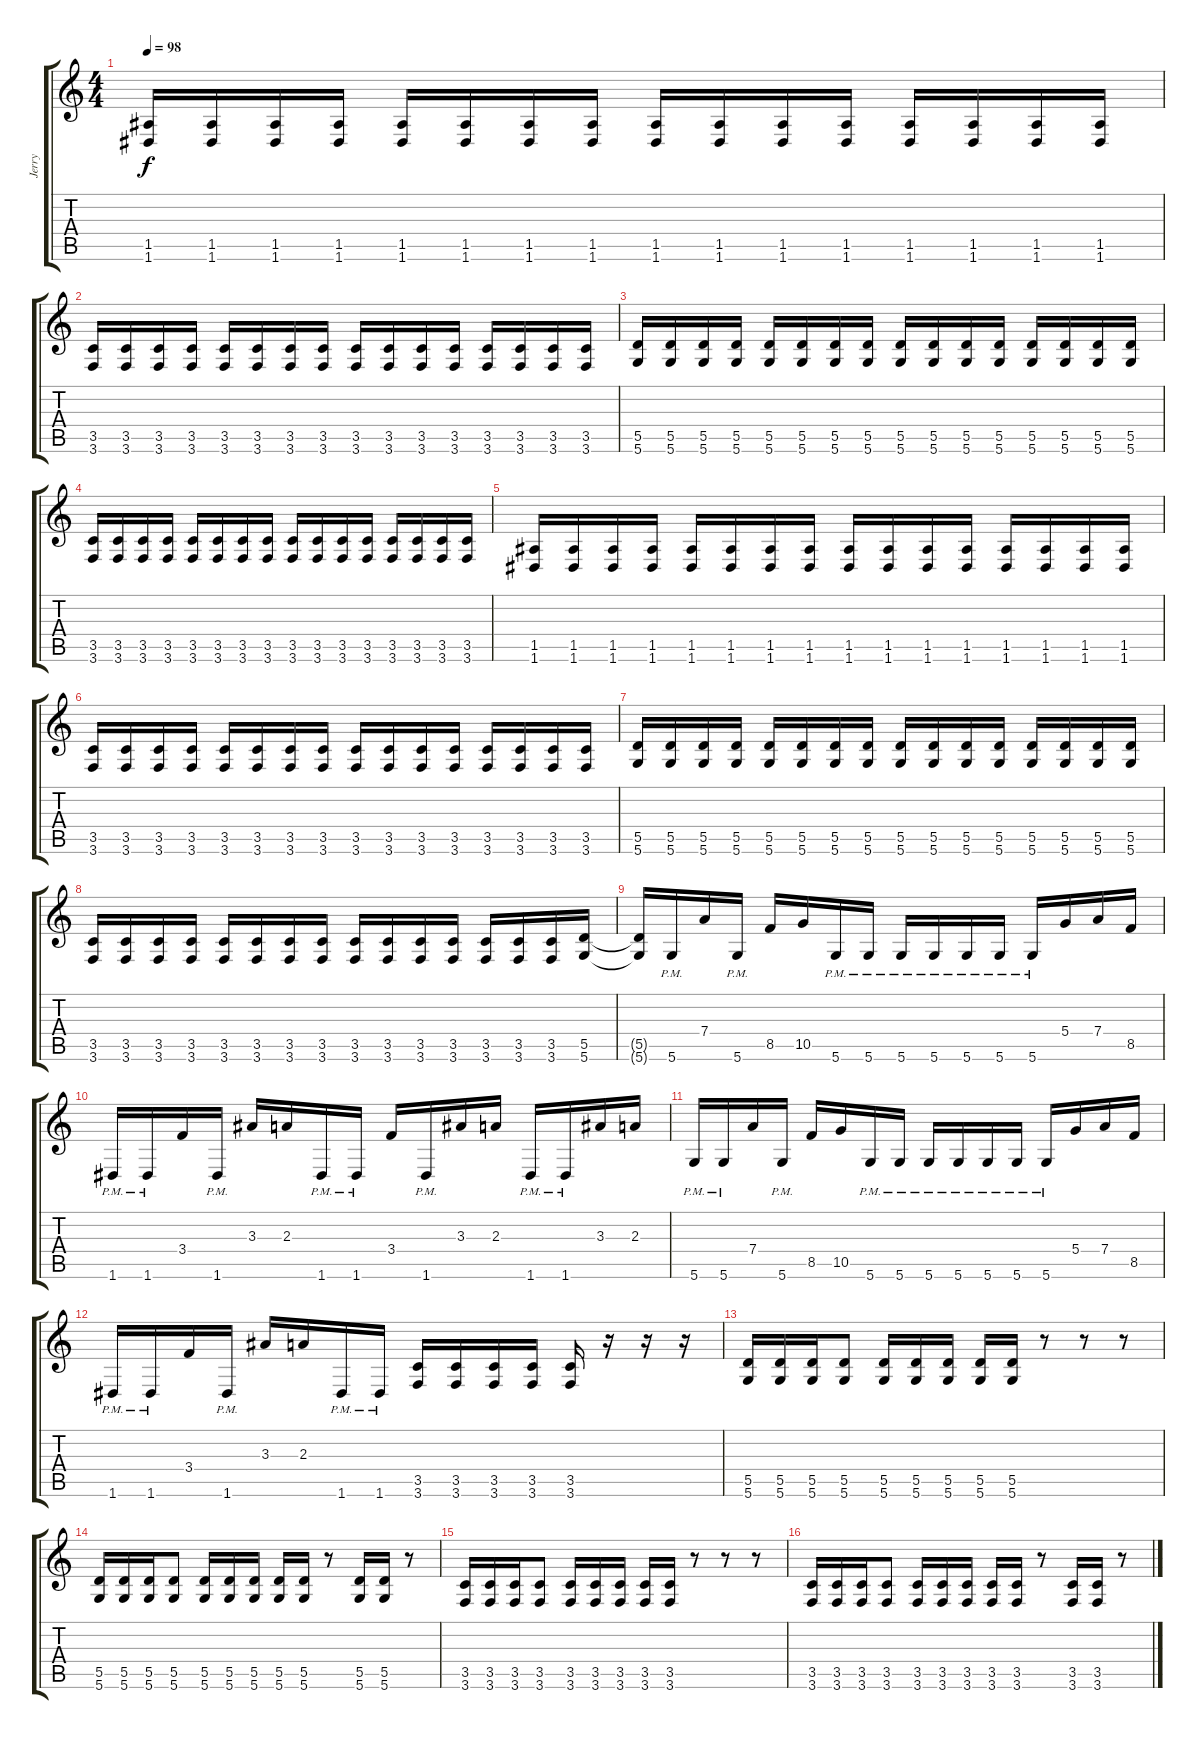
\track ("Jerry" "Jerry") {instrument distortionguitar}
\staff {score tabs}
\tuning (E4 B3 G3 D3 A2 D2) {hide}
\ts (4 4)
\tempo 98
\clef g2
\ks c
(1.5 1.6).16{dy f} (1.5 1.6).16 (1.5 1.6).16 (1.5 1.6).16 (1.5 1.6).16 (1.5 1.6).16 (1.5 1.6).16 (1.5 1.6).16 (1.5 1.6).16 (1.5 1.6).16 (1.5 1.6).16 (1.5 1.6).16 (1.5 1.6).16 (1.5 1.6).16 (1.5 1.6).16 (1.5 1.6).16 |
(3.5 3.6).16 (3.5 3.6).16 (3.5 3.6).16 (3.5 3.6).16 (3.5 3.6).16 (3.5 3.6).16 (3.5 3.6).16 (3.5 3.6).16 (3.5 3.6).16 (3.5 3.6).16 (3.5 3.6).16 (3.5 3.6).16 (3.5 3.6).16 (3.5 3.6).16 (3.5 3.6).16 (3.5 3.6).16 |
(5.5 5.6).16 (5.5 5.6).16 (5.5 5.6).16 (5.5 5.6).16 (5.5 5.6).16 (5.5 5.6).16 (5.5 5.6).16 (5.5 5.6).16 (5.5 5.6).16 (5.5 5.6).16 (5.5 5.6).16 (5.5 5.6).16 (5.5 5.6).16 (5.5 5.6).16 (5.5 5.6).16 (5.5 5.6).16 |
(3.5 3.6).16 (3.5 3.6).16 (3.5 3.6).16 (3.5 3.6).16 (3.5 3.6).16 (3.5 3.6).16 (3.5 3.6).16 (3.5 3.6).16 (3.5 3.6).16 (3.5 3.6).16 (3.5 3.6).16 (3.5 3.6).16 (3.5 3.6).16 (3.5 3.6).16 (3.5 3.6).16 (3.5 3.6).16 |
(1.5 1.6).16 (1.5 1.6).16 (1.5 1.6).16 (1.5 1.6).16 (1.5 1.6).16 (1.5 1.6).16 (1.5 1.6).16 (1.5 1.6).16 (1.5 1.6).16 (1.5 1.6).16 (1.5 1.6).16 (1.5 1.6).16 (1.5 1.6).16 (1.5 1.6).16 (1.5 1.6).16 (1.5 1.6).16 |
(3.5 3.6).16 (3.5 3.6).16 (3.5 3.6).16 (3.5 3.6).16 (3.5 3.6).16 (3.5 3.6).16 (3.5 3.6).16 (3.5 3.6).16 (3.5 3.6).16 (3.5 3.6).16 (3.5 3.6).16 (3.5 3.6).16 (3.5 3.6).16 (3.5 3.6).16 (3.5 3.6).16 (3.5 3.6).16 |
(5.5 5.6).16 (5.5 5.6).16 (5.5 5.6).16 (5.5 5.6).16 (5.5 5.6).16 (5.5 5.6).16 (5.5 5.6).16 (5.5 5.6).16 (5.5 5.6).16 (5.5 5.6).16 (5.5 5.6).16 (5.5 5.6).16 (5.5 5.6).16 (5.5 5.6).16 (5.5 5.6).16 (5.5 5.6).16 |
(3.5 3.6).16 (3.5 3.6).16 (3.5 3.6).16 (3.5 3.6).16 (3.5 3.6).16 (3.5 3.6).16 (3.5 3.6).16 (3.5 3.6).16 (3.5 3.6).16 (3.5 3.6).16 (3.5 3.6).16 (3.5 3.6).16 (3.5 3.6).16 (3.5 3.6).16 (3.5 3.6).16 (5.5 5.6).16 |
(5.5{t} 5.6{t}).16 5.6{pm}.16 7.4.16 5.6{pm}.16 8.5.16 10.5.16 5.6{pm}.16 5.6{pm}.16 5.6{pm}.16 5.6{pm}.16 5.6{pm}.16 5.6{pm}.16 5.6{pm}.16 5.4.16 7.4.16 8.5.16 |
1.6{pm}.16 1.6{pm}.16 3.4.16 1.6{pm}.16 3.3.16 2.3.16 1.6{pm}.16 1.6{pm}.16 3.4.16 1.6{pm}.16 3.3.16 2.3.16 1.6{pm}.16 1.6{pm}.16 3.3.16 2.3.16 |
5.6{pm}.16 5.6{pm}.16 7.4.16 5.6{pm}.16 8.5.16 10.5.16 5.6{pm}.16 5.6{pm}.16 5.6{pm}.16 5.6{pm}.16 5.6{pm}.16 5.6{pm}.16 5.6{pm}.16 5.4.16 7.4.16 8.5.16 |
1.6{pm}.16 1.6{pm}.16 3.4.16 1.6{pm}.16 3.3.16 2.3.16 1.6{pm}.16 1.6{pm}.16 (3.5 3.6).16 (3.5 3.6).16 (3.5 3.6).16 (3.5 3.6).16 (3.5 3.6).16 r.16 r.16 r.16 |
(5.5 5.6).16 (5.5 5.6).16 (5.5 5.6).16 (5.5 5.6).8 (5.5 5.6).16 (5.5 5.6).16 (5.5 5.6).16 (5.5 5.6).16 (5.5 5.6).16 r.8 r.8 r.8 |
(5.5 5.6).16 (5.5 5.6).16 (5.5 5.6).16 (5.5 5.6).8 (5.5 5.6).16 (5.5 5.6).16 (5.5 5.6).16 (5.5 5.6).16 (5.5 5.6).16 r.8 (5.5 5.6).16 (5.5 5.6).16 r.8 |
(3.5 3.6).16 (3.5 3.6).16 (3.5 3.6).16 (3.5 3.6).8 (3.5 3.6).16 (3.5 3.6).16 (3.5 3.6).16 (3.5 3.6).16 (3.5 3.6).16 r.8 r.8 r.8 |
(3.5 3.6).16 (3.5 3.6).16 (3.5 3.6).16 (3.5 3.6).8 (3.5 3.6).16 (3.5 3.6).16 (3.5 3.6).16 (3.5 3.6).16 (3.5 3.6).16 r.8 (3.5 3.6).16 (3.5 3.6).16 r.8
